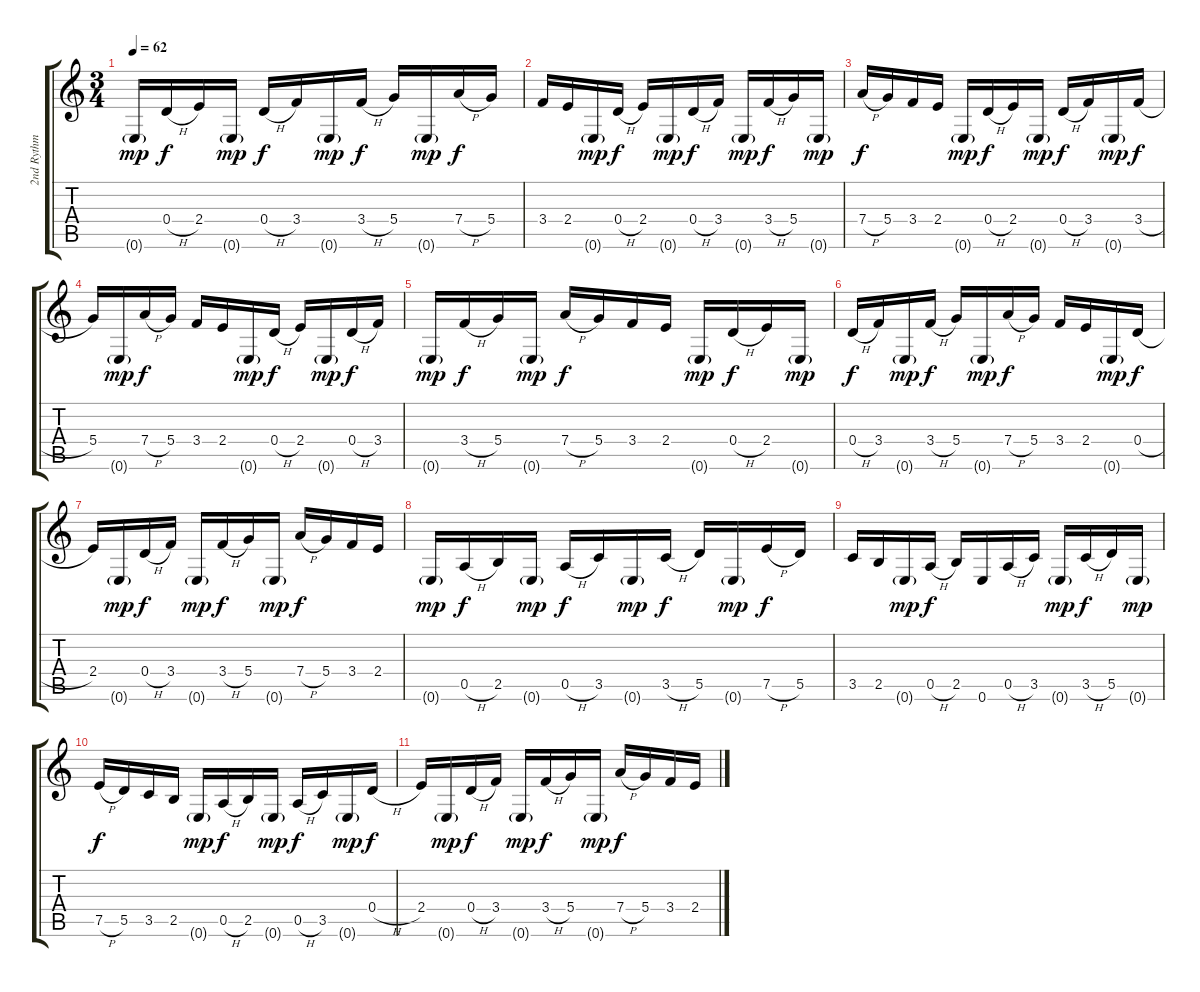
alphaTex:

\track ("2nd Rythm guitar" "2nd Rythm ") {instrument overdrivenguitar}
\staff {score tabs}
\tuning (E4 B3 G3 D3 A2 E2) {hide}
\ts (3 4)
\tempo 62
\clef g2
\ks c
0.6{g}.16{dy mp} 0.4{h}.16{dy f} 2.4.16 0.6{g}.16{dy mp} 0.4{h}.16{dy f} 3.4.16 0.6{g}.16{dy mp} 3.4{h}.16{dy f} 5.4.16 0.6{g}.16{dy mp} 7.4{h}.16{dy f} 5.4.16 |
3.4.16 2.4.16 0.6{g}.16{dy mp} 0.4{h}.16{dy f} 2.4.16 0.6{g}.16{dy mp} 0.4{h}.16{dy f} 3.4.16 0.6{g}.16{dy mp} 3.4{h}.16{dy f} 5.4.16 0.6{g}.16{dy mp} |
7.4{h}.16{dy f} 5.4.16 3.4.16 2.4.16 0.6{g}.16{dy mp} 0.4{h}.16{dy f} 2.4.16 0.6{g}.16{dy mp} 0.4{h}.16{dy f} 3.4.16 0.6{g}.16{dy mp} 3.4{h}.16{dy f} |
5.4.16 0.6{g}.16{dy mp} 7.4{h}.16{dy f} 5.4.16 3.4.16 2.4.16 0.6{g}.16{dy mp} 0.4{h}.16{dy f} 2.4.16 0.6{g}.16{dy mp} 0.4{h}.16{dy f} 3.4.16 |
0.6{g}.16{dy mp} 3.4{h}.16{dy f} 5.4.16 0.6{g}.16{dy mp} 7.4{h}.16{dy f} 5.4.16 3.4.16 2.4.16 0.6{g}.16{dy mp} 0.4{h}.16{dy f} 2.4.16 0.6{g}.16{dy mp} |
0.4{h}.16{dy f} 3.4.16 0.6{g}.16{dy mp} 3.4{h}.16{dy f} 5.4.16 0.6{g}.16{dy mp} 7.4{h}.16{dy f} 5.4.16 3.4.16 2.4.16 0.6{g}.16{dy mp} 0.4{h}.16{dy f} |
2.4.16 0.6{g}.16{dy mp} 0.4{h}.16{dy f} 3.4.16 0.6{g}.16{dy mp} 3.4{h}.16{dy f} 5.4.16 0.6{g}.16{dy mp} 7.4{h}.16{dy f} 5.4.16 3.4.16 2.4.16 |
0.6{g}.16{dy mp} 0.5{h}.16{dy f} 2.5.16 0.6{g}.16{dy mp} 0.5{h}.16{dy f} 3.5.16 0.6{g}.16{dy mp} 3.5{h}.16{dy f} 5.5.16 0.6{g}.16{dy mp} 7.5{h}.16{dy f} 5.5.16 |
3.5.16 2.5.16 0.6{g}.16{dy mp} 0.5{h}.16{dy f} 2.5.16 0.6.16 0.5{h}.16 3.5.16 0.6{g}.16{dy mp} 3.5{h}.16{dy f} 5.5.16 0.6{g}.16{dy mp} |
7.5{h}.16{dy f} 5.5.16 3.5.16 2.5.16 0.6{g}.16{dy mp} 0.5{h}.16{dy f} 2.5.16 0.6{g}.16{dy mp} 0.5{h}.16{dy f} 3.5.16 0.6{g}.16{dy mp} 0.4{h}.16{dy f} |
2.4.16 0.6{g}.16{dy mp} 0.4{h}.16{dy f} 3.4.16 0.6{g}.16{dy mp} 3.4{h}.16{dy f} 5.4.16 0.6{g}.16{dy mp} 7.4{h}.16{dy f} 5.4.16 3.4.16 2.4.16
